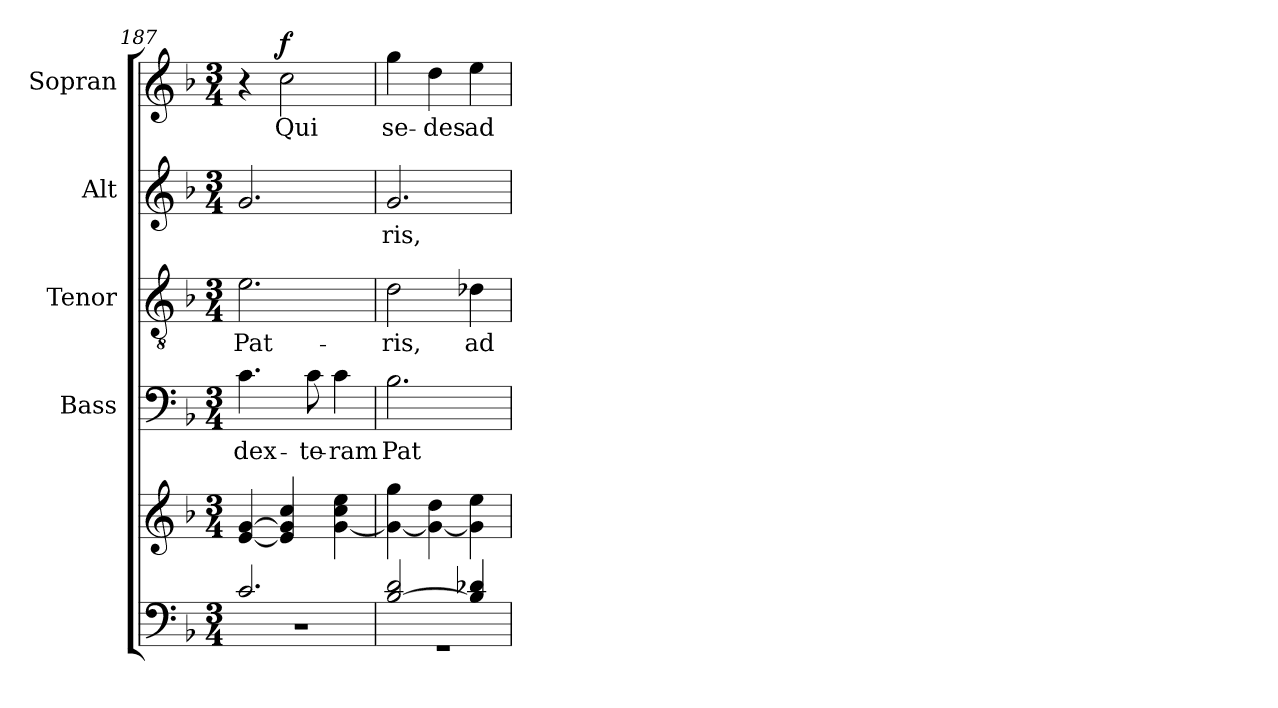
**kern	**kern	**kern	**text	**kern	**text	**kern	**text	**kern	**text	**dynam
*part5	*part5	*part4	*part4	*part3	*part3	*part2	*part2	*part1	*part1	*part1
*staff6	*staff5	*staff4	*staff4	*staff3	*staff3	*staff2	*staff2	*staff1	*staff1	*staff1
*	*	*I"Bass	*	*I"Tenor	*	*I"Alt	*	*I"Sopran	*	*
*	*	*I'B.	*	*I'T.	*	*I'A.	*	*I'S.	*	*
*clefF4	*clefG2	*clefF4	*	*clefGv2	*	*clefG2	*	*clefG2	*	*
*k[b-]	*k[b-]	*k[b-]	*	*k[b-]	*	*k[b-]	*	*k[b-]	*	*
*F:	*F:	*F:	*	*F:	*	*F:	*	*F:	*	*
*M3/4	*M3/4	*M3/4	*	*M3/4	*	*M3/4	*	*M3/4	*	*
=187	=187	=187	=187	=187	=187	=187	=187	=187	=187	=187
*^	*	*	*	*	*	*	*	*	*	*
!	!LO:N:vis=1	!	!	!LO:LY:b	!	!LO:LY:b	!	!	!	!	!
2.c/	2.r	[4e/ [4g/	4.c\	dex-	2.e\	Pat-	2.g/	.	4r	.	.
!	!	!	!	!	!	!	!	!	!	!LO:LY:b	!LO:DY:a
.	.	4e/] 4g/] 4cc/	.	.	.	.	.	.	2cc\	Qui	f
!	!	!	!	!LO:LY:b	!	!	!	!	!	!	!
.	.	.	8c\	-te-	.	.	.	.	.	.	.
!	!	!	!	!LO:LY:b	!	!	!	!	!	!	!
.	.	[<4g\ 4cc\ 4ee\	4c\	-ram	.	.	.	.	.	.	.
=188	=188	=188	=188	=188	=188	=188	=188	=188	=188	=188	=188
!	!LO:N:vis=1	!	!	!LO:LY:b	!	!LO:LY:b	!	!LO:LY:b	!	!LO:LY:b	!
[>2B-/ 2d/	2.rAA	4g\_ 4gg\	2.B-\	Pat-	2d\	-ris,	2.g/	-ris,	4gg\	se-	.
!	!	!	!	!	!	!	!	!	!	!LO:LY:b	!
.	.	4g\_ 4dd\	.	.	.	.	.	.	4dd\	-des	.
!	!	!	!	!	!	!LO:LY:b	!	!	!	!LO:LY:b	!
4B-/] 4d-X/	.	4g\] 4ee\	.	.	4d-X\	ad	.	.	4ee\	ad	.
*v	*v	*	*	*	*	*	*	*	*	*	*
=	=	=	=	=	=	=	=	=	=	=
*-	*-	*-	*-	*-	*-	*-	*-	*-	*-	*-
